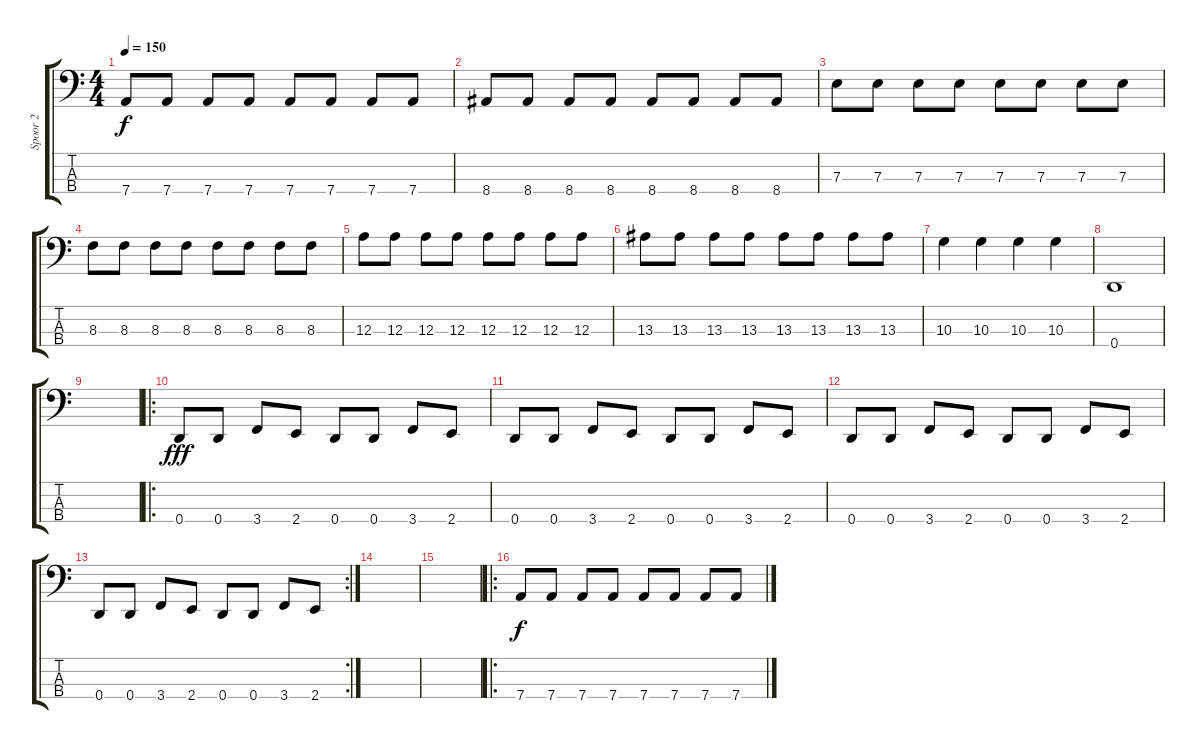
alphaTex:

\track ("Spoor 2" "Spoor 2") {instrument electricbassfinger}
\staff {score tabs}
\tuning (G2 D2 A1 D1) {hide}
\ts (4 4)
\tempo 150
\clef f4
\ks c
7.4.8{dy f} 7.4.8 7.4.8 7.4.8 7.4.8 7.4.8 7.4.8 7.4.8 |
8.4.8 8.4.8 8.4.8 8.4.8 8.4.8 8.4.8 8.4.8 8.4.8 |
7.3.8 7.3.8 7.3.8 7.3.8 7.3.8 7.3.8 7.3.8 7.3.8 |
8.3.8 8.3.8 8.3.8 8.3.8 8.3.8 8.3.8 8.3.8 8.3.8 |
12.3.8 12.3.8 12.3.8 12.3.8 12.3.8 12.3.8 12.3.8 12.3.8 |
13.3.8 13.3.8 13.3.8 13.3.8 13.3.8 13.3.8 13.3.8 13.3.8 |
10.3.4 10.3.4 10.3.4 10.3.4 |
0.4.1 |
|
\ro
0.4.8{dy fff} 0.4.8 3.4.8 2.4.8 0.4.8 0.4.8 3.4.8 2.4.8 |
0.4.8 0.4.8 3.4.8 2.4.8 0.4.8 0.4.8 3.4.8 2.4.8 |
0.4.8 0.4.8 3.4.8 2.4.8 0.4.8 0.4.8 3.4.8 2.4.8 |
\rc 2
0.4.8 0.4.8 3.4.8 2.4.8 0.4.8 0.4.8 3.4.8 2.4.8 |
|
|
\ro
7.4.8{dy f} 7.4.8 7.4.8 7.4.8 7.4.8 7.4.8 7.4.8 7.4.8
